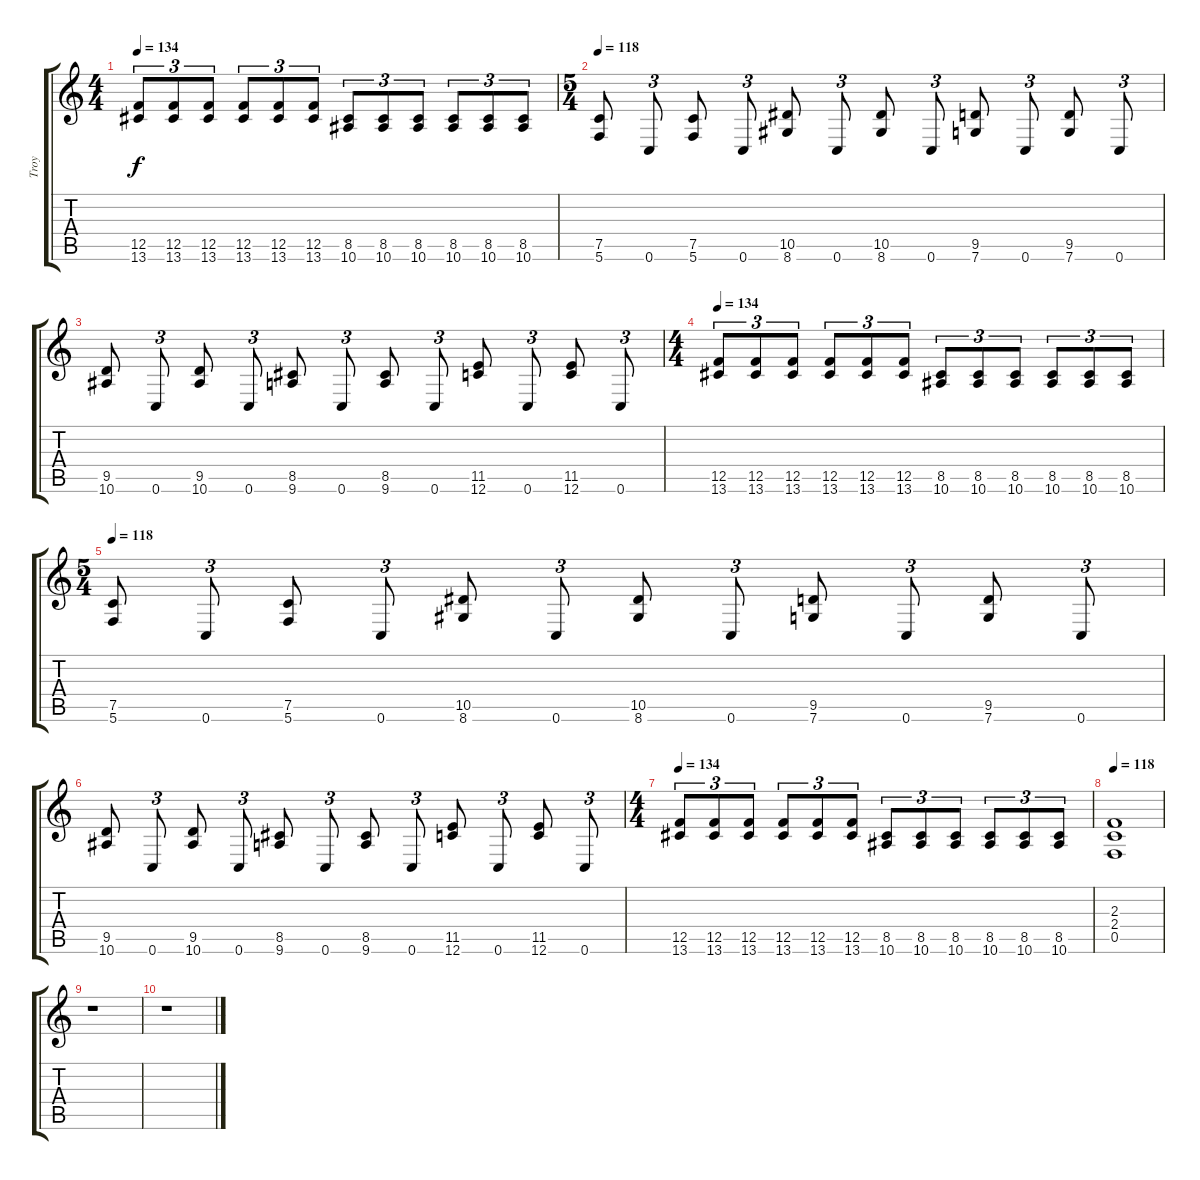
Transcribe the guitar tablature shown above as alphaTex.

\track ("Troy" "Troy") {instrument overdrivenguitar}
\staff {score tabs}
\tuning (C4 G3 Eb3 Bb2 F2 C2) {hide}
\ts (4 4)
\tempo 134
\clef g2
\ks c
(12.5 13.6).8{tu (3 2) dy f} (12.5 13.6).8{tu (3 2)} (12.5 13.6).8{tu (3 2)} (12.5 13.6).8{tu (3 2)} (12.5 13.6).8{tu (3 2)} (12.5 13.6).8{tu (3 2)} (8.5 10.6).8{tu (3 2)} (8.5 10.6).8{tu (3 2)} (8.5 10.6).8{tu (3 2)} (8.5 10.6).8{tu (3 2)} (8.5 10.6).8{tu (3 2)} (8.5 10.6).8{tu (3 2)} |
\ts (5 4)
\tempo 118
(7.5 5.6).8 0.6.8{tu (3 2)} (7.5 5.6).8 0.6.8{tu (3 2)} (10.5 8.6).8 0.6.8{tu (3 2)} (10.5 8.6).8 0.6.8{tu (3 2)} (9.5 7.6).8 0.6.8{tu (3 2)} (9.5 7.6).8 0.6.8{tu (3 2)} |
(9.5 10.6).8 0.6.8{tu (3 2)} (9.5 10.6).8 0.6.8{tu (3 2)} (8.5 9.6).8 0.6.8{tu (3 2)} (8.5 9.6).8 0.6.8{tu (3 2)} (11.5 12.6).8 0.6.8{tu (3 2)} (11.5 12.6).8 0.6.8{tu (3 2)} |
\ts (4 4)
\tempo 134
(12.5 13.6).8{tu (3 2)} (12.5 13.6).8{tu (3 2)} (12.5 13.6).8{tu (3 2)} (12.5 13.6).8{tu (3 2)} (12.5 13.6).8{tu (3 2)} (12.5 13.6).8{tu (3 2)} (8.5 10.6).8{tu (3 2)} (8.5 10.6).8{tu (3 2)} (8.5 10.6).8{tu (3 2)} (8.5 10.6).8{tu (3 2)} (8.5 10.6).8{tu (3 2)} (8.5 10.6).8{tu (3 2)} |
\ts (5 4)
\tempo 118
(7.5 5.6).8 0.6.8{tu (3 2)} (7.5 5.6).8 0.6.8{tu (3 2)} (10.5 8.6).8 0.6.8{tu (3 2)} (10.5 8.6).8 0.6.8{tu (3 2)} (9.5 7.6).8 0.6.8{tu (3 2)} (9.5 7.6).8 0.6.8{tu (3 2)} |
(9.5 10.6).8 0.6.8{tu (3 2)} (9.5 10.6).8 0.6.8{tu (3 2)} (8.5 9.6).8 0.6.8{tu (3 2)} (8.5 9.6).8 0.6.8{tu (3 2)} (11.5 12.6).8 0.6.8{tu (3 2)} (11.5 12.6).8 0.6.8{tu (3 2)} |
\ts (4 4)
\tempo 134
(12.5 13.6).8{tu (3 2)} (12.5 13.6).8{tu (3 2)} (12.5 13.6).8{tu (3 2)} (12.5 13.6).8{tu (3 2)} (12.5 13.6).8{tu (3 2)} (12.5 13.6).8{tu (3 2)} (8.5 10.6).8{tu (3 2)} (8.5 10.6).8{tu (3 2)} (8.5 10.6).8{tu (3 2)} (8.5 10.6).8{tu (3 2)} (8.5 10.6).8{tu (3 2)} (8.5 10.6).8{tu (3 2)} |
\tempo 118
(2.3 2.4 0.5).1 |
r.1 |
r.1
